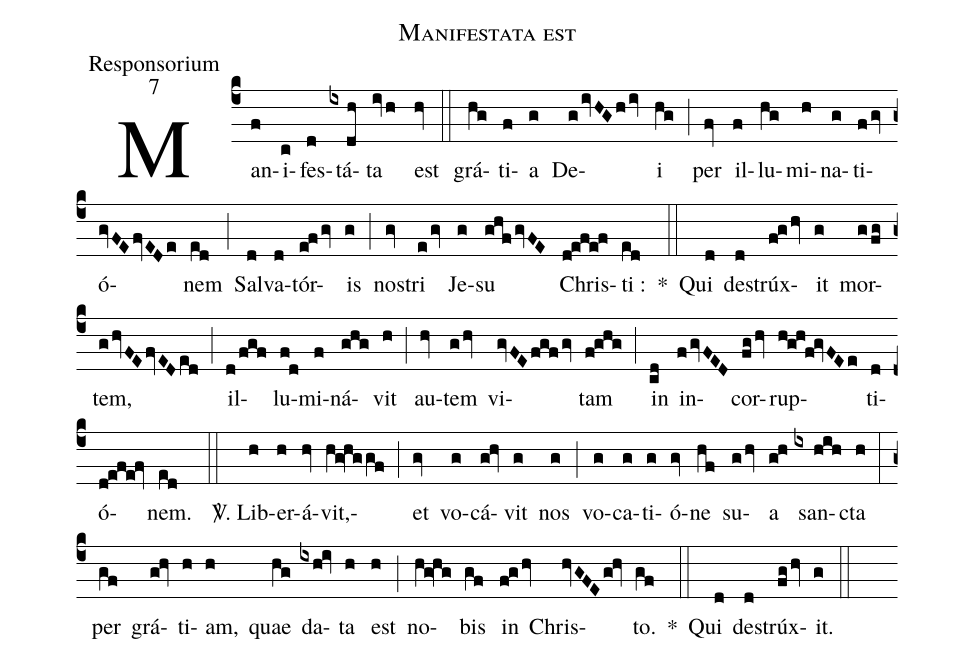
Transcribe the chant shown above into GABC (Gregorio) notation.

name:Manifestata est;
office-part:Responsorium;
mode:7;
%%
(c4)Man(f)i(c)fes(d)tá(ix/dh)ta(iv/h) est(hv) (::) grá(hg)ti(f)a(g) De(givHGhiv)i(hg) (;) per(fv) il(f)lu(hg)mi(h)na(g)ti(fgv)ó(gvFEfvEDe)nem(ed) (;)  Sal(d)va(d)tór(e!fgv)is(g) (;) nos(gv)tri(egv) Je(g)su(ghfgvFE) {C}hris(d!efe!f)ti :(ed) *(::) Qui(d) de(d)strúx(f!ghv)it(g) mor(g/fg)tem,(ghvFEfvEDed) (;) il(d/fgf)lu(f!d)mi(f)ná(ghg)vit(h) (;) au(hv)tem(ghv) vi(gvFEfgfgv)tam(f!ghg) (;) in(cd) in(fgvFED)cor(fghv)rup(h!g!h!f!gvFEe)ti(d)ó(d!efe!fv)nem. (ed) (::)

<sp>V/</sp>. Lib(h)er(h)á(hv)vit,(hg!hggf)(;) et(gv) vo(g)cá(g!hv)vit(g) nos(g) (;) vo(g)ca(g)ti(g)ó(gv)ne(hf) su(ghv)a(g!h) san(ix//hih)cta(h) (:) per(gf) grá(g!hv)ti(h)am,(h) quae(hg) da(ixh!iv)ta(h) est(h) (;) no(hg!hg)bis(gf) in(f!ghv) Chris(hvGFE/g!hv)to.(gf) *(::) Qui(d) de(d)strúx(fghv)it.(g) (::)
